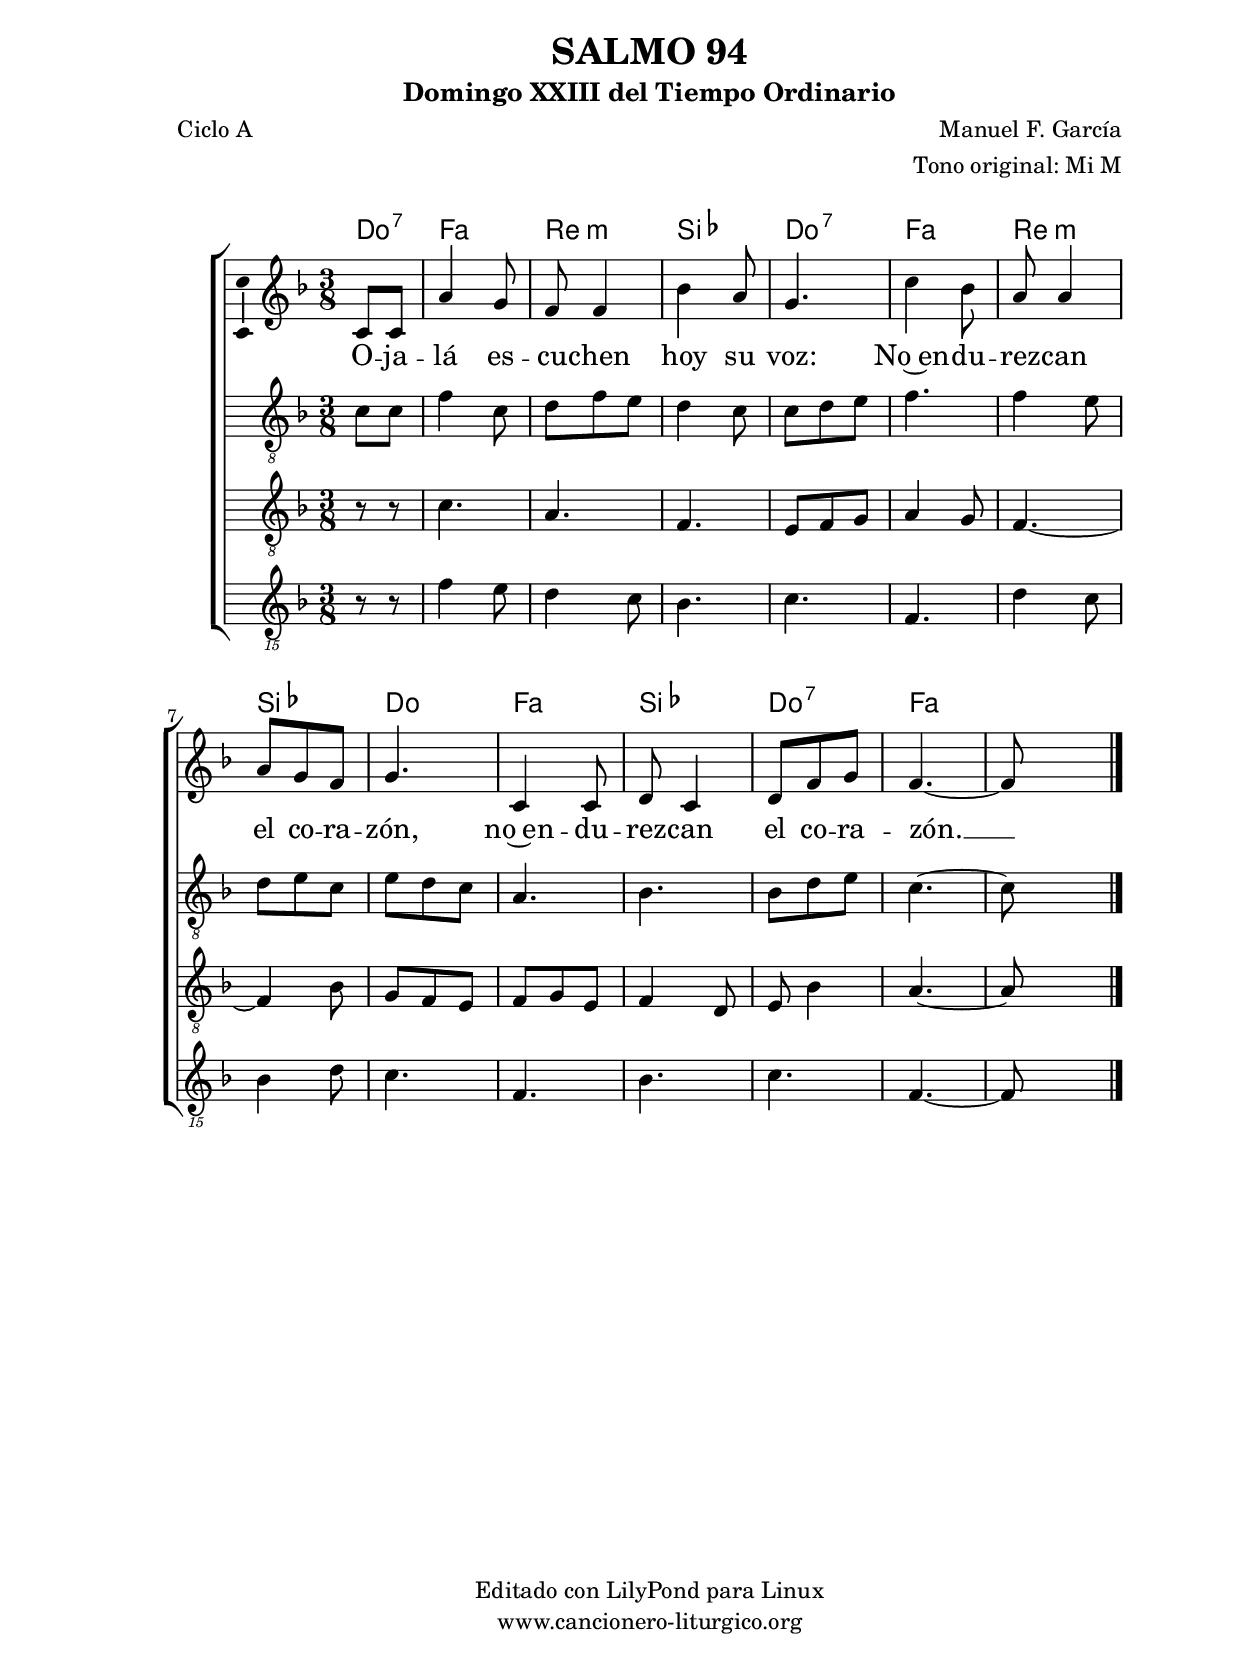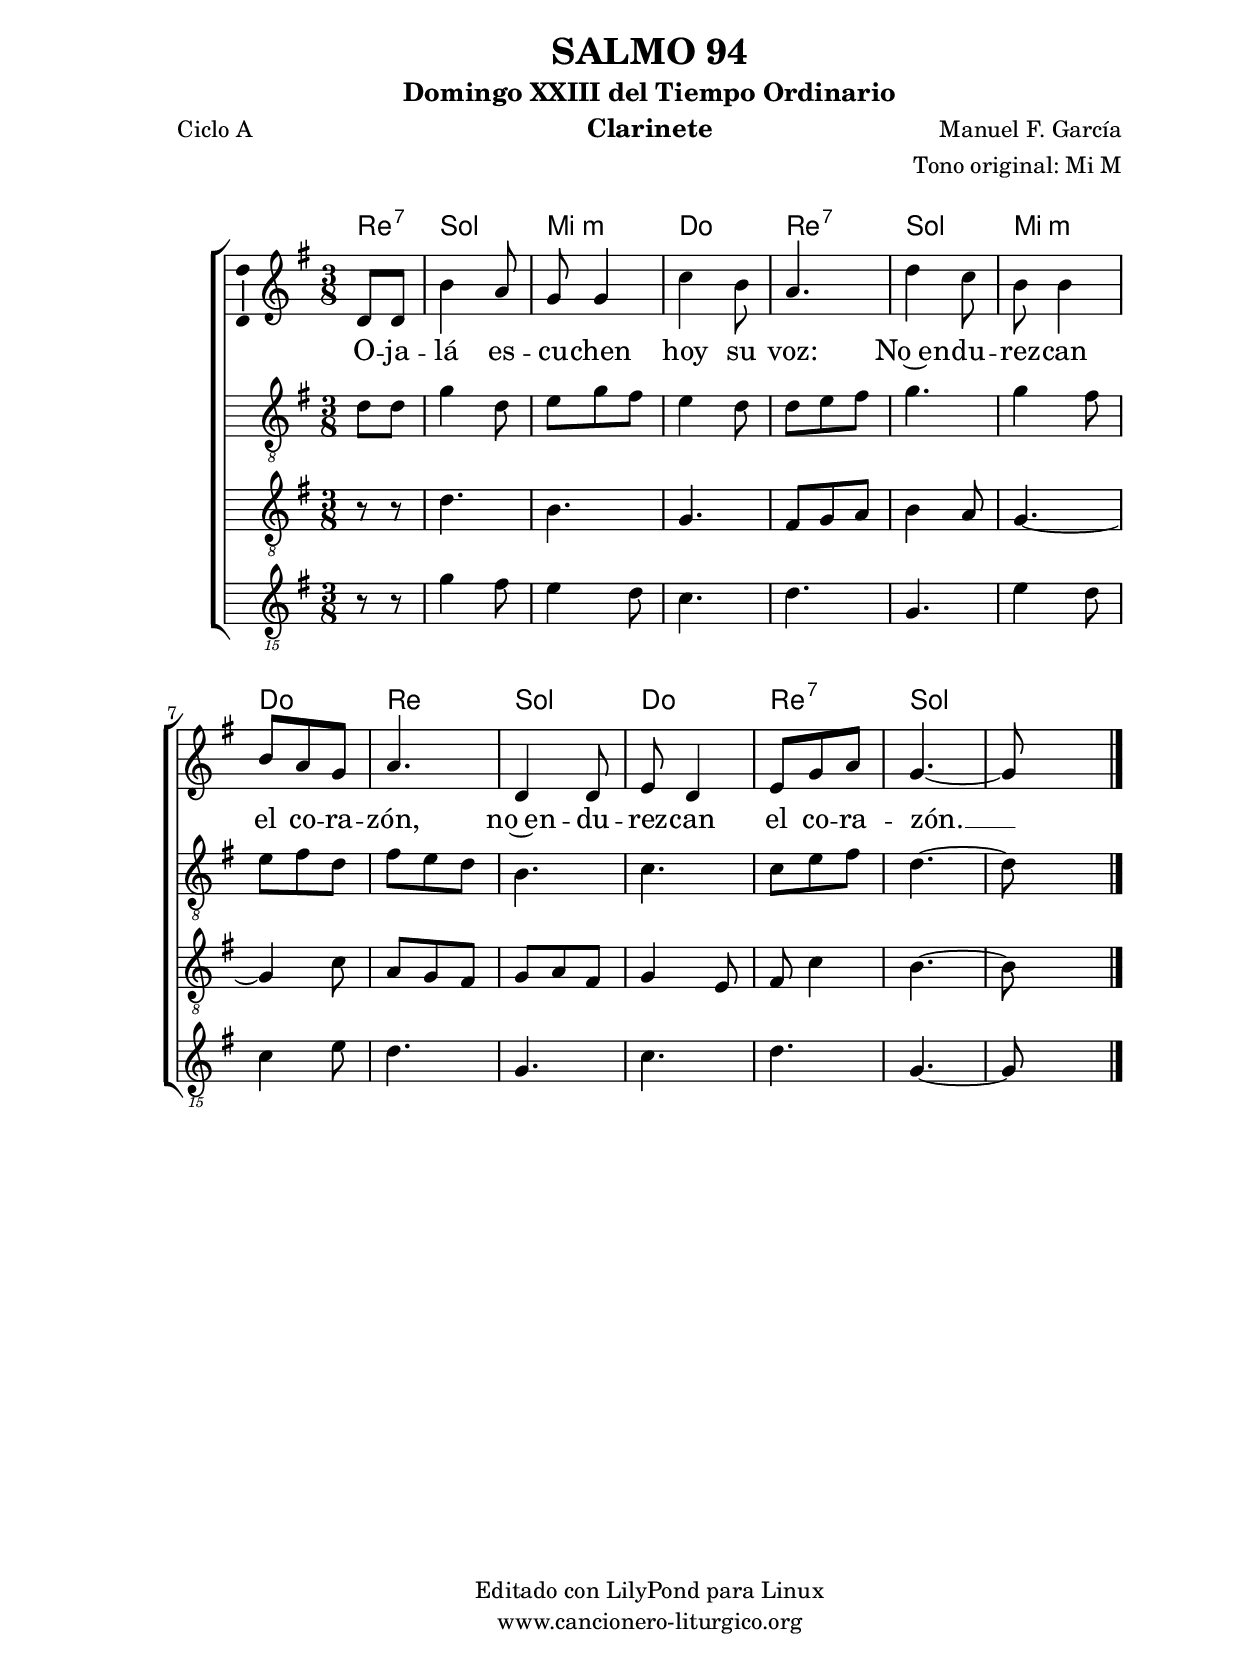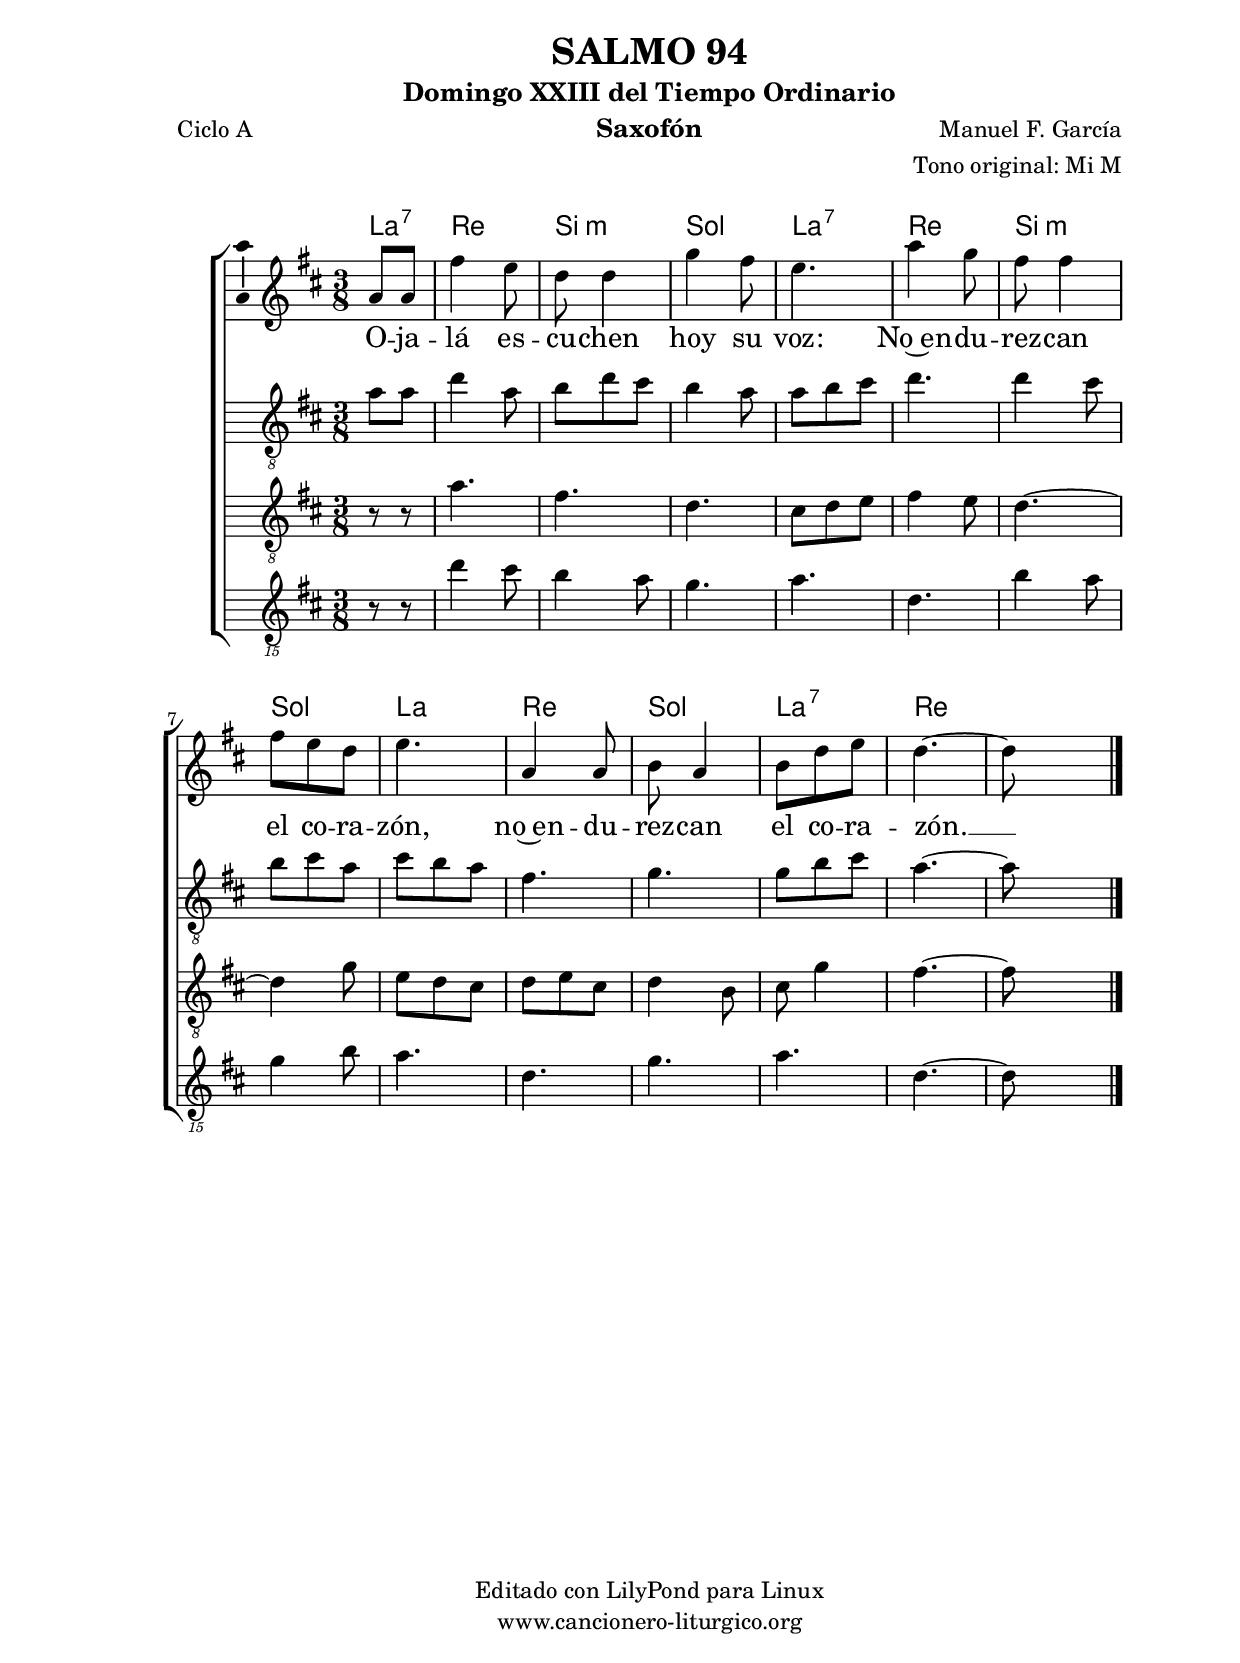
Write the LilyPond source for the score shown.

%
%para convertir .midi en .wav:
%timidity filename.midi -Ow -o finename.wav
%
%
%Para convertir de .wav a .mp3:
%lame -h -m j filename.wav
%
%
%para escuchar el midi:
%timidity nombrefichero.midi
%


%versión de lilypond para la que se ha escrito esta partitura:
\version "2.16.0"

	%Tamaño papel
	#(set-default-paper-size "a4")
	%Tamaño partitura
	#(set-global-staff-size 20)
	%No responde al pulsar sobre una nota
	#(ly:set-option 'point-and-click #f)

%parámetros del encabezamiento:
\header {
	title = "SALMO 94"
	subtitle = "Domingo XXIII del Tiempo Ordinario"
	composer = "Manuel F. García"
	poet = "Ciclo A"
	meter = ""
	arranger = "Tono original: Mi M"
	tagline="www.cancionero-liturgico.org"
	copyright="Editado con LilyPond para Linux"
	}

%parámetros asociados al papel:
\paper  {
	oddHeaderMarkup = \markup {\fill-line { \on-the-fly #not-first-page \fromproperty #'header:title \on-the-fly #not-first-page \fromproperty #'header:composer }}
	evenHeaderMarkup = \markup {\fill-line { \fromproperty #'header:composer \fromproperty #'header:title }}
	#(set-paper-size "a4")
	print-page-number = ##f
	first-page-number = 1
	print-first-page-number = ##f
%	head-separation = 3.0 \cm
	top-margin = 2.0 \cm
	bottom-margin = 0.5\cm
%%%	bottom-margin = -1.0\cm
	left-margin = 3.0 \cm
	line-width = 16.0 \cm 
	indent = 8\mm
	interscoreline = 2.\mm
	between-system-space = 15\mm
%	para que las partituras no llenen la hoja:
	ragged-bottom = ##t
%	idem para la última hoja:
	ragged-last-bottom = ##f
%	para que las partituras llenen el ancho del papel:
	ragged-last = ##f
	after-title-space = 2.5 \cm
%page-count=1
%system-count=8

	%Flexible Vertical Spacing
%	markup-markup-spacing =
%	#'((basic-distance . 15) (minimum-distance . 15) (padding . 3))
	markup-system-spacing =
	#'((basic-distance . 15) (minimum-distance . 15) (padding . 3))
	system-system-spacing =
	#'((basic-distance . 15) (minimum-distance . 15) (padding . 3))
	score-system-spacing =
	#'((basic-distance . 15) (minimum-distance . 15) (padding . 5))
%	top-system-spacing = % header
%	#'((basic-distance . 8) (minimum-distance . 0) (padding . 3))
%	top-markup-spacing =
%	#'((basic-distance . 20) (minimum-distance . 20) (padding . 3))
	last-bottom-spacing = % footer
	#'((basic-distance . 5) (minimum-distance . 5) (padding . 3))
%	score-markup-spacing =
%	#'((basic-distance . 16) (minimum-distance . 13) (padding . 3))

	}


%parámetros que afectan a toda la partitura:
global =  {
	%clave de sol (G):
	\clef G
	%armadura:
	\transpose e f
	\key e \major
	\tempo 4=90
	\set Score.tempoHideNote = ##t
	}


acordes = {
	\italianChords
	\chordmode {
	\transpose e f
{
b4:7
e4. cis:m a b:7 e cis:m a b e a b:7 e s
	}
	}
}


melodia = 
	\transpose e f
{
	\relative c'{
	\time 3/8

\partial 4
b8 b
gis'4 fis8
e8 e4
a4 gis8
fis4.
b4 a8
gis8 gis4
gis8 fis e
fis4.
b,4 b8
cis8 b4
cis8 e fis
e4.~
e8 s4

	\bar "|."
	}
	}

melodiados = 
	\transpose e f
{
	\relative c'{
	\time 3/8

\clef "G_8"
b8 b
e4 b8
cis8 e dis
cis4 b8
b8 cis dis
e4.
e4 dis8
cis8 dis b
dis8 cis b
gis4.
a4.
a8 cis dis
b4.~
b8 s4

	\bar "|."
	}
	}

melodiatres = 
	\transpose e f
{
	\relative c'{
	\time 3/8
%\clef F
\clef "G_8"
r8 r
b4.
gis4.
e4.
dis8 e fis
gis4 fis8
e4.~
e4 a8 fis8 e dis
e8 fis dis
e4 cis8
dis8 a'4 gis4.~
gis8 s4

	\bar "|."
	}
	}

melodiacuatro = 
	\transpose e f
{
	\relative c{
	\time 3/8
%\clef F
\clef "G_15"
r8 r
e4 dis8
cis4 b8
a4.
b4.
e,4.
cis'4 b8
a4 cis8
b4.
e,4.
a4.
b4.
e,4.~
e8 s4

	\bar "|."
	}
	}

texto = \lyricmode {
O -- ja -- lá es -- cu -- chen hoy su voz: No~en -- du -- rez -- can el co -- ra -- zón, no~en -- du -- rez -- can el co -- ra -- zón. __
	}


acordesStaff = \context ChordNames = acordesStaff <<
	\set chordChanges = ##t
	\acordes
	>>


vozStaff = \context Voice = vozStaff
\with {\consists "Ambitus_engraver"}
<<
%	\set Staff.instrumentName = ""
%	\set Staff.shortInstrumentName = ""
%	\set Staff.midiInstrument = #"clarinet"
%	\set Staff.midiInstrument = #"cello"
%	\set Staff.midiInstrument = #"flute"
	\set Staff.midiInstrument = #"electric guitar (jazz)"
%	\set Staff.midiInstrument = #"english horn"
%	\set Staff.midiInstrument = #"violin"
%	\set Staff.midiInstrument = #"glockenspiel"
	\set Staff.midiMinimumVolume = #0.7
	\set Staff.midiMaximumVolume = #0.9
	\global
	\melodia
	>>

vozdosStaff = \context Voice = vozdosStaff
<<
%	\set Staff.instrumentName = "Clarinete 1"
%	\set Staff.shortInstrumentName = "C"
	\override Staff.StaffSymbol #'staff-space = #(magstep -0.35)
	\set Staff.midiInstrument = #"english horn"
	\set Staff.midiMinimumVolume = #0.4
	\set Staff.midiMaximumVolume = #0.5
	\global
	\melodiados
	>>

voztresStaff = \context Voice = voztresStaff
<<
%	\set Staff.instrumentName = "Saxofón"
%	\set Staff.shortInstrumentName = "S"
	\override Staff.StaffSymbol #'staff-space = #(magstep -0.35)
	\set Staff.midiInstrument = #"violin"
	\set Staff.midiMinimumVolume = #0.4
	\set Staff.midiMaximumVolume = #0.5
	\global
	\melodiatres
	>>

vozcuatroStaff = \context Voice = vozcuatroStaff
<<
%	\set Staff.instrumentName = "Saxofón"
%	\set Staff.shortInstrumentName = "S"
	\override Staff.StaffSymbol #'staff-space = #(magstep -0.35)
	\set Staff.midiInstrument = #"violin"
	\set Staff.midiMinimumVolume = #0.4
	\set Staff.midiMaximumVolume = #0.5
	\global
	\melodiacuatro
	>>


textoStaff = \context Lyrics = textoStaff <<
	\lyricsto vozStaff \texto
	>>

\book {
	\score {
		\context ChoirStaff {
%			\override StaffGroup.SystemStartBracket #'collapse-height = #1
%			\override Score.SystemStartBar #'collapse-height = #1
			<<
			\acordesStaff
			\vozStaff
			\textoStaff
			\vozdosStaff
			\voztresStaff
			\vozcuatroStaff
			>>
			}
		\layout {
	    		\context {
				\Lyrics
				\override LyricText #'font-size = #2
				}
	   		 \context {
				\Score
				%fontSize = #3
				\override StaffSymbol #'staff-space = #(magstep +3)
				%\override Beam #'thickness = #0.55
				%\override SpacingSpanner #'spacing-increment = #1.0
				%\override Slur #'height-limit = #1.5
				}
			}
		}
	\score {
		\unfoldRepeats
		\context ChoirStaff {
			<<
			\acordesStaff
			\vozStaff
			\vozdosStaff
			\voztresStaff
			\vozcuatroStaff
			>>
			}
		\midi {
	  		\context {
	  			\Score
				tempoWholesPerMinute = #(ly:make-moment 70 4)
				}
			}
		}
	}

%Partitura para clarinete
#(define output-suffix "C")
\book {
	\header{
		instrument = "Clarinete"
		}
	\score {
		\context ChoirStaff {
%			\override StaffGroup.SystemStartBracket #'collapse-height = #1
%			\override Score.SystemStartBar #'collapse-height = #1
\transpose c d
			<<
			\acordesStaff
			\vozStaff
			\textoStaff
			\vozdosStaff
			\voztresStaff
			\vozcuatroStaff
			>>
			}
		\layout {
	    		\context {
				\Lyrics
				\override LyricText #'font-size = #2
				}
	   		 \context {
				\Score
				%fontSize = #3
				\override StaffSymbol #'staff-space = #(magstep +3)
				%\override Beam #'thickness = #0.55
				%\override SpacingSpanner #'spacing-increment = #1.0
				%\override Slur #'height-limit = #1.5
				}
			}
		}
	}

%Partitura para saxofón
#(define output-suffix "S")
\book {
	\header{
		instrument = "Saxofón"
		}
	\score {
		\context ChoirStaff {
%			\override StaffGroup.SystemStartBracket #'collapse-height = #1
%			\override Score.SystemStartBar #'collapse-height = #1
\transpose c a
			<<
			\acordesStaff
			\vozStaff
			\textoStaff
			\vozdosStaff
			\voztresStaff
			\vozcuatroStaff
			>>
			}
		\layout {
	    		\context {
				\Lyrics
				\override LyricText #'font-size = #2
				}
	   		 \context {
				\Score
				%fontSize = #3
				\override StaffSymbol #'staff-space = #(magstep +3)
				%\override Beam #'thickness = #0.55
				%\override SpacingSpanner #'spacing-increment = #1.0
				%\override Slur #'height-limit = #1.5
				}
			}
		}
	}

